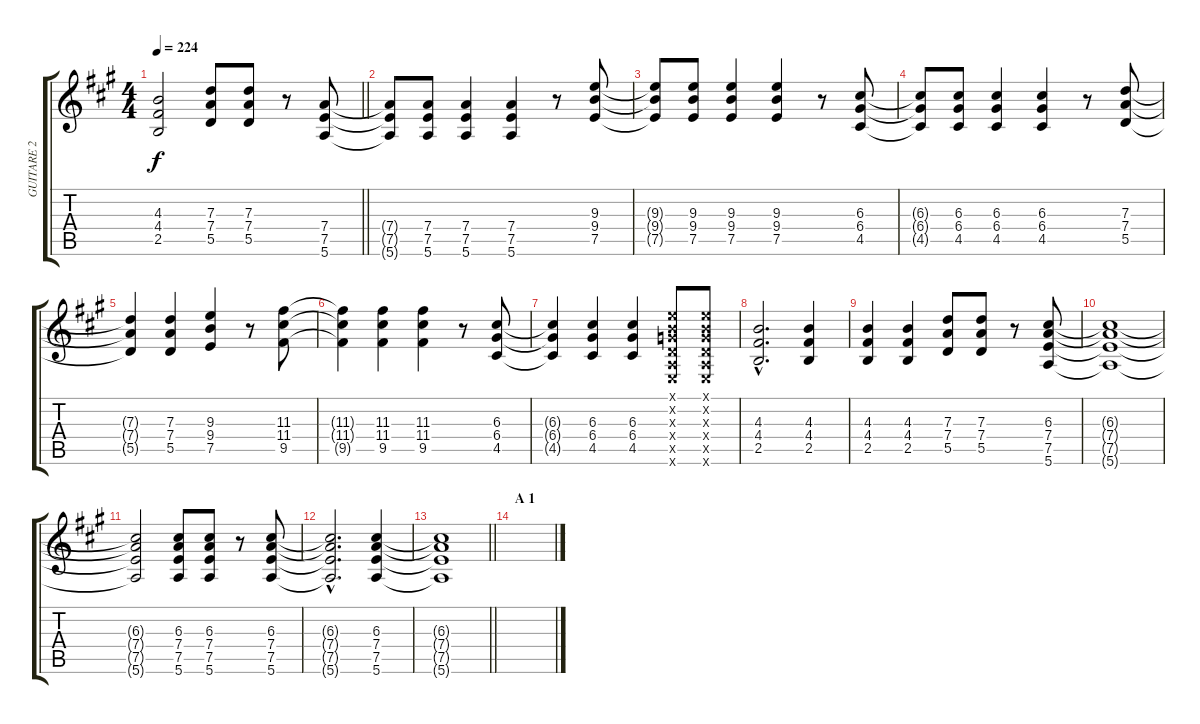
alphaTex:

\track ("GUITARE 2" "GUITARE 2") {instrument distortionguitar}
\staff {score tabs}
\tuning (E4 B3 G3 D3 A2 E2) {hide}
\ts (4 4)
\tempo 224
\clef g2
\barLineRight lightlight
\ks a
(4.3 4.4 2.5).2{dy f} (7.3 7.4 5.5).8 (7.3 7.4 5.5).8 r.8 (7.4 7.5 5.6).8 |
(7.4{t} 7.5{t} 5.6{t}).8 (7.4 7.5 5.6).8 (7.4 7.5 5.6).4 (7.4 7.5 5.6).4 r.8 (9.3 9.4 7.5).8 |
(9.3{t} 9.4{t} 7.5{t}).8 (9.3 9.4 7.5).8 (9.3 9.4 7.5).4 (9.3 9.4 7.5).4 r.8 (6.3 6.4 4.5).8 |
(6.3{t} 6.4{t} 4.5{t}).8 (6.3 6.4 4.5).8 (6.3 6.4 4.5).4 (6.3 6.4 4.5).4 r.8 (7.3 7.4 5.5).8 |
(7.3{t} 7.4{t} 5.5{t}).4 (7.3 7.4 5.5).4 (9.3 9.4 7.5).4 r.8 (11.3 11.4 9.5).8 |
(11.3{t} 11.4{t} 9.5{t}).4 (11.3 11.4 9.5).4 (11.3 11.4 9.5).4 r.8 (6.3 6.4 4.5).8 |
(6.3{t} 6.4{t} 4.5{t}).4 (6.3 6.4 4.5).4 (6.3 6.4 4.5).4 (0.1{x} 0.2{x} 0.3{x} 0.4{x} 0.5{x} 0.6{x}).8 (0.1{x} 0.2{x} 0.3{x} 0.4{x} 0.5{x} 0.6{x}).8 |
(4.3{hac} 4.4{hac} 2.5{hac}).2{d} (4.3 4.4 2.5).4 |
(4.3 4.4 2.5).4 (4.3 4.4 2.5).4 (7.3 7.4 5.5).8 (7.3 7.4 5.5).8 r.8 (6.3 7.4 7.5 5.6).8 |
(6.3{t} 7.4{t} 7.5{t} 5.6{t}).1 |
(6.3{t} 7.4{t} 7.5{t} 5.6{t}).2 (6.3 7.4 7.5 5.6).8 (6.3 7.4 7.5 5.6).8 r.8 (6.3 7.4 7.5 5.6).8 |
(6.3{hac t} 7.4{hac t} 7.5{hac t} 5.6{hac t}).2{d} (6.3 7.4 7.5 5.6).4 |
\barLineRight lightlight
(6.3{t} 7.4{t} 7.5{t} 5.6{t}).1 |
\section ("" "A 1")
